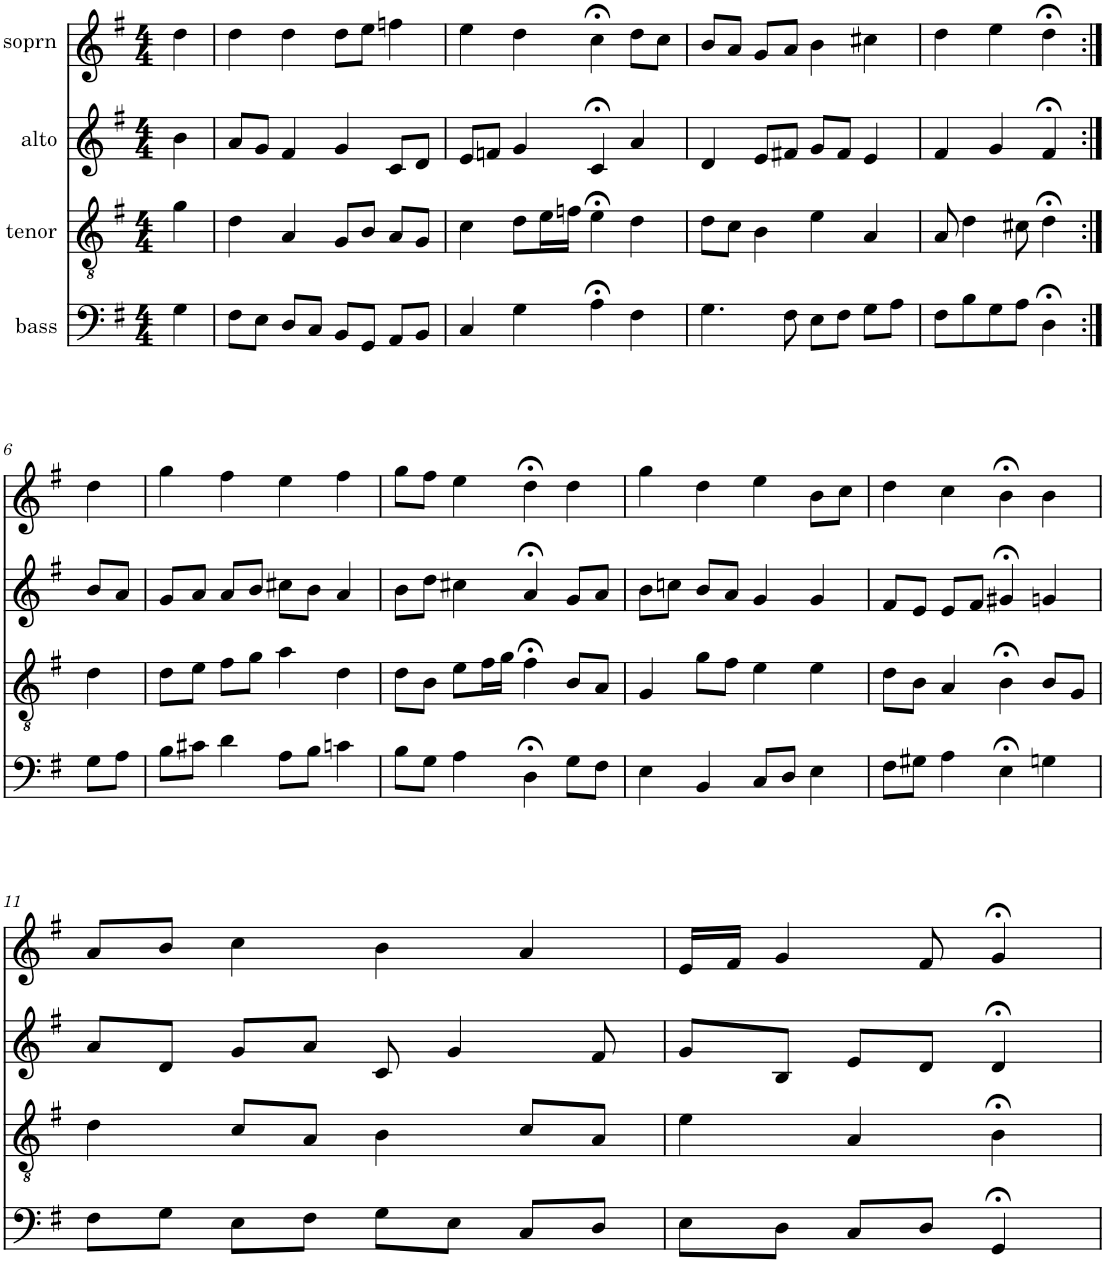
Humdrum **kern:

**kern	**kern	**kern	**kern
*part4	*part3	*part2	*part1
*staff4	*staff3	*staff2	*staff1
*I"bass	*I"tenor	*I"alto	*I"soprn
*clefF4	*clefGv2	*clefG2	*clefG2
*k[f#]	*k[f#]	*k[f#]	*k[f#]
*G:	*G:	*G:	*G:
*M4/4	*M4/4	*M4/4	*M4/4
=1	=1	=1	=1
4G\	4g\	4b\	4dd\
=2	=2	=2	=2
8F#\L	4d\	8a/L	4dd\
8E\J	.	8g/J	.
8D/L	4A/	4f#/	4dd\
8C/J	.	.	.
8BB/L	8G/L	4g/	8dd\L
8GG/J	8B/J	.	8ee\J
8AA/L	8A/L	8c/L	4ffn\
8BB/J	8G/J	8d/J	.
=3	=3	=3	=3
4C/	4c\	8e/L	4ee\
.	.	8fn/J	.
4G\	8d\L	4g/	4dd\
.	16e\L	.	.
.	16fn\JJ	.	.
4A;<\	4e;<\	4c;</	4cc;<\
4F#\	4d\	4a/	8dd\L
.	.	.	8cc\J
=4	=4	=4	=4
4.G\	8d\L	4d/	8b/L
.	8c\J	.	8a/J
.	4B\	8e/L	8g/L
8F#\	.	8f#X/J	8a/J
8E\L	4e\	8g/L	4b\
8F#\J	.	8f#/J	.
8G\L	4A/	4e/	4cc#X\
8A\J	.	.	.
=5	=5	=5	=5
8F#\L	8A/	4f#/	4dd\
8B\	4d\	.	.
8G\	.	4g/	4ee\
8A\J	8c#X\	.	.
4D;<\	4d;<\	4f#;</	4dd;<\
!!LO:LB:g=z
=6:|!	=6:|!	=6:|!	=6:|!
8G\L	4d\	8b/L	4dd\
8A\J	.	8a/J	.
=7	=7	=7	=7
8B\L	8d\L	8g/L	4gg\
8c#X\J	8e\J	8a/J	.
4d\	8f#\L	8a/L	4ff#\
.	8g\J	8b/J	.
8A\L	4a\	8cc#X\L	4ee\
8B\J	.	8b\J	.
4cn\	4d\	4a/	4ff#\
=8	=8	=8	=8
8B\L	8d\L	8b\L	8gg\L
8G\J	8B\J	8dd\J	8ff#\J
4A\	8e\L	4cc#X\	4ee\
.	16f#\L	.	.
.	16g\JJ	.	.
4D;<\	4f#;<\	4a;</	4dd;<\
8G\L	8B/L	8g/L	4dd\
8F#\J	8A/J	8a/J	.
=9	=9	=9	=9
4E\	4G/	8b\L	4gg\
.	.	8ccn\J	.
4BB/	8g\L	8b/L	4dd\
.	8f#\J	8a/J	.
8C/L	4e\	4g/	4ee\
8D/J	.	.	.
4E\	4e\	4g/	8b\L
.	.	.	8cc\J
=10	=10	=10	=10
8F#\L	8d\L	8f#/L	4dd\
8G#X\J	8B\J	8e/J	.
4A\	4A/	8e/L	4cc\
.	.	8f#/J	.
4E;<\	4B;<\	4g#X;</	4b;<\
4Gn\	8B/L	4gn/	4b\
.	8G/J	.	.
!!LO:LB:g=z
=11	=11	=11	=11
8F#\L	4d\	8a/L	8a/L
8G\J	.	8d/J	8b/J
8E\L	8c/L	8g/L	4cc\
8F#\J	8A/J	8a/J	.
8G\L	4B\	8c/	4b\
8E\J	.	4g/	.
8C/L	8c/L	.	4a/
8D/J	8A/J	8f#/	.
=12	=12	=12	=12
8E\L	4e\	8g/L	16e/LL
.	.	.	16f#/JJ
8D\J	.	8B/J	4g/
8C/L	4A/	8e/L	.
8D/J	.	8d/J	8f#/
4GG;</	4B;<\	4d;</	4g;</
=	=	=	=
*-	*-	*-	*-
